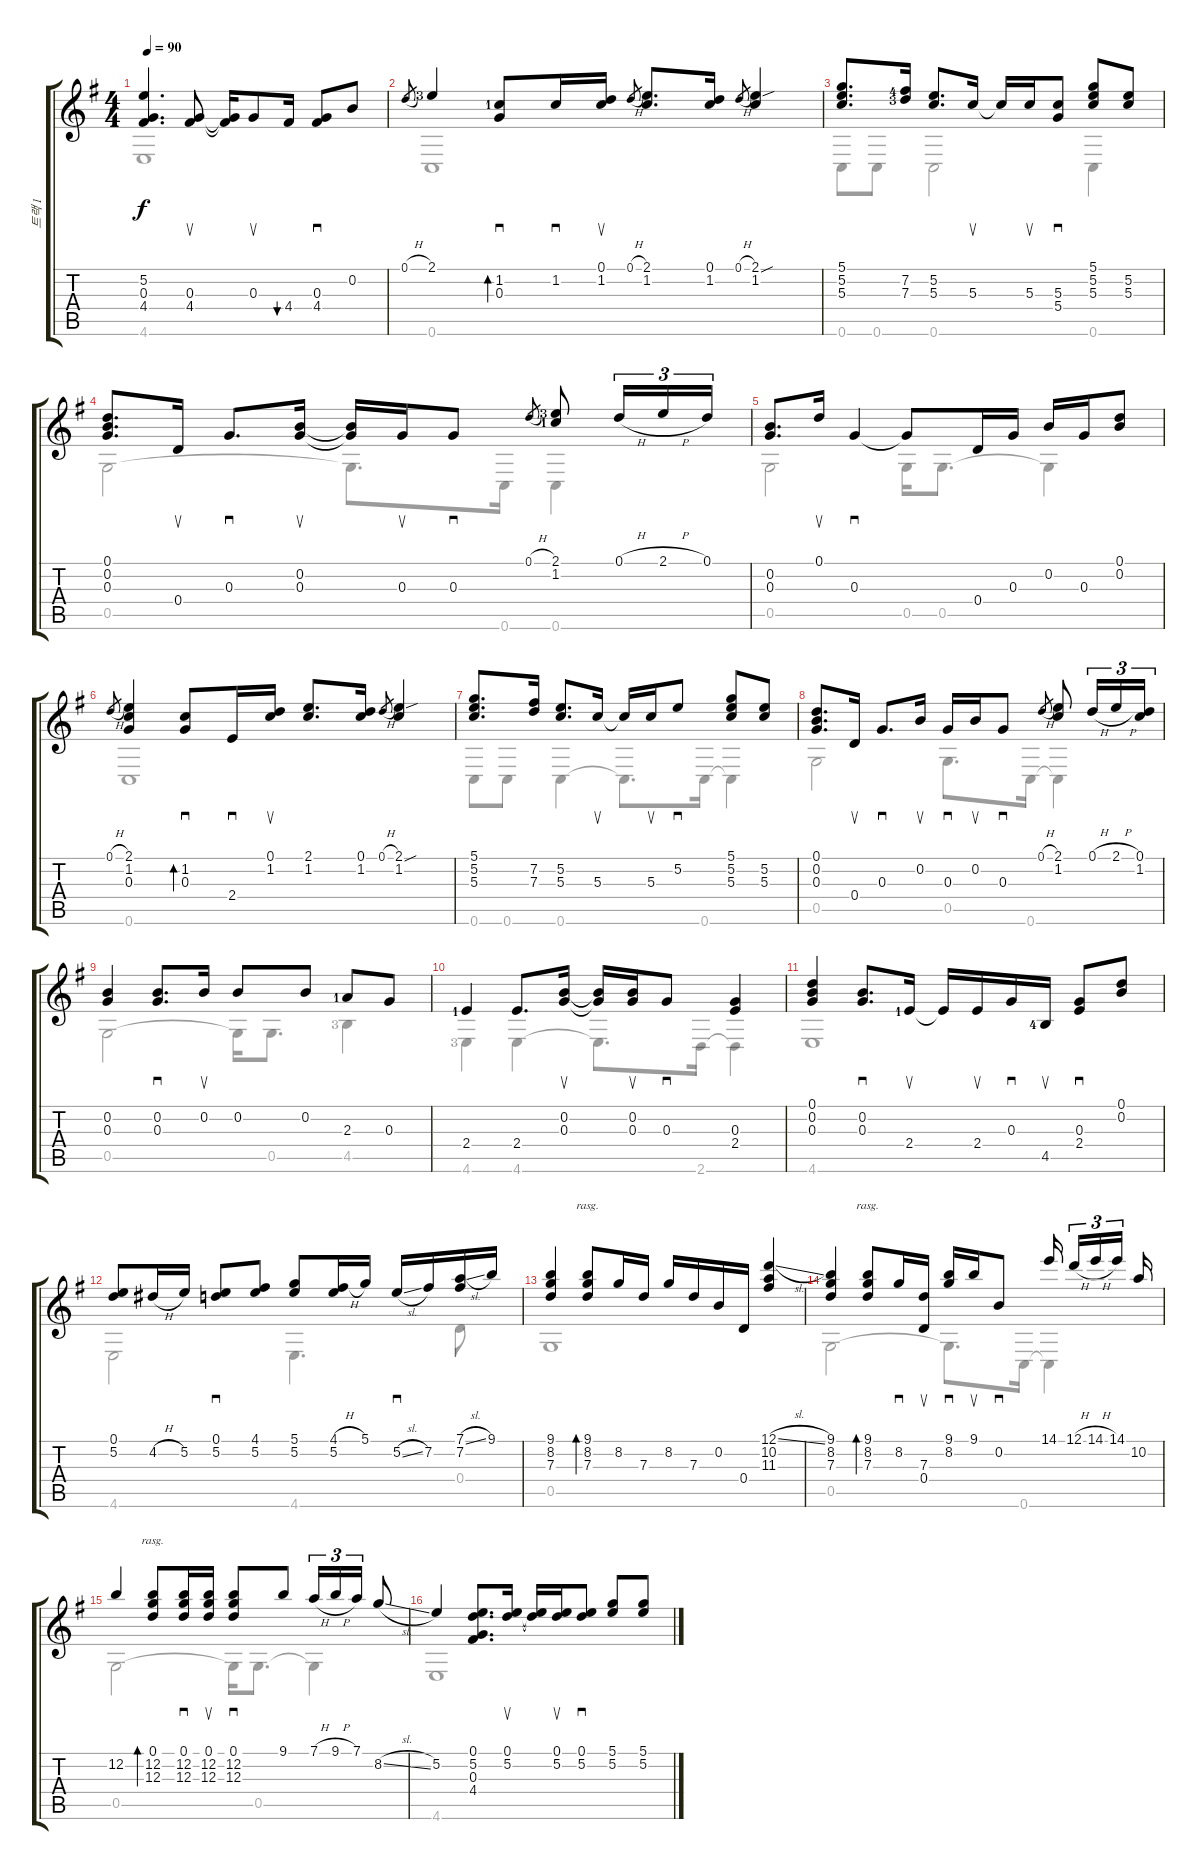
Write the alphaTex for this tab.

\track ("트랙 1" "트랙 1") {instrument acousticguitarsteel}
\staff {score tabs}
\tuning (D4 B3 G3 D3 G2 C2) {hide}
\voice
\ts (4 4)
\tempo 90
\clef g2
\ks g
(5.2 0.3 4.4).4{d dy f} (0.3 4.4).8{su} (0.3{t} 4.4{t}).16 0.3.8{su} 4.4.16{bu 60} (0.3 4.4).8{sd} 0.2.8 |
0.1{h}.8{gr} 2.1{lf 4}.4 (1.2{lf 2} 0.3).8{sd bd 60} 1.2.16{sd} (0.1 1.2).16{su} 0.1{h}.8{gr} (2.1 1.2).8{d} (0.1 1.2).16 0.1{h}.8{gr} (2.1{sou} 1.2).4 |
(5.1 5.2 5.3).8{d} (7.2{lf 5} 7.3{lf 4}).16 (5.2 5.3).8{d} 5.3.16{su} 5.3{t}.16 5.3.16{su} (5.3 5.4).8{sd} (5.1 5.2 5.3).8 (5.2 5.3).8 |
(0.1 0.2 0.3).8{d} 0.4.16{su} 0.3.8{d sd} (0.2 0.3).16{su} (0.2{t} 0.3{t}).16 0.3.16{su} 0.3.8{sd} 0.1{h}.8{gr} (2.1{lf 4} 1.2{lf 2}).8 0.1{h}.16{tu (3 2)} 2.1{h}.16{tu (3 2)} 0.1.16{tu (3 2)} |
(0.2 0.3).8{d} 0.1.16{su} 0.3.4{sd} 0.3{t}.8 0.4.16 0.3.16 0.2.16 0.3.16 (0.1 0.2).8 |
0.1{h}.8{gr} (2.1 1.2 0.3).4 (1.2 0.3).8{sd bd 60} 2.4.16{sd} (0.1 1.2).16{su} (2.1 1.2).8{d} (0.1 1.2).16 0.1{h}.8{gr} (2.1{sou} 1.2).4 |
(5.1 5.2 5.3).8{d} (7.2 7.3).16 (5.2 5.3).8{d} 5.3.16{su} 5.3{t}.16 5.3.16{su} 5.2.8{sd} (5.1 5.2 5.3).8 (5.2 5.3).8 |
(0.1 0.2 0.3).8{d} 0.4.16{su} 0.3.8{d sd} 0.2.16{su} 0.3.16{sd} 0.2.16{su} 0.3.8{sd} 0.1{h}.8{gr} (2.1 1.2).8 0.1{h}.16{tu (3 2)} 2.1{h}.16{tu (3 2)} (0.1 1.2).16{tu (3 2)} |
(0.2 0.3).4 (0.2 0.3).8{d sd} 0.2.16{su} 0.2.8 0.2.8 2.3{lf 2}.8 0.3.8 |
2.4{lf 2}.4 2.4.8{d} (0.2 0.3).16{su} (0.2{t} 0.3{t}).16 (0.2 0.3).16{su} 0.3.8{sd} (0.3 2.4).4 |
(0.1 0.2 0.3).4 (0.2 0.3).8{d sd} 2.4{lf 2}.16{su} 2.4{t}.16 2.4.16{su} 0.3.16{sd} 4.5{lf 5}.16{su} (0.3 2.4).8{sd} (0.1 0.2).8 |
(0.1 5.2).8 4.2{h}.16 5.2.16 (0.1 5.2).8{sd} (4.1 5.2).8 (5.1 5.2).8 (4.1{h} 5.2).16 5.1.16 5.2{sl}.16{sd} 7.2.16 (7.1{sl} 7.2).16 9.1.16 |
(9.1 8.2 7.3).4 (9.1 8.2 7.3).8{bd 240 rasg ii} 8.2.16 7.3.16 8.2.16 7.3.16 0.2.16 0.4.16 (12.1{sl} 10.2 11.3).4 |
(9.1 8.2 7.3).4 (9.1 8.2 7.3).8{bd 240 rasg ii} 8.2.16{sd} (7.3 0.4).16{su} (9.1 8.2).16{sd} 9.1.16{su} 0.2.8{sd} 14.1.16{beam splitsecondary} 12.1{h}.16{tu (3 2)} 14.1{h}.16{tu (3 2)} 14.1.16{tu (3 2) beam splitsecondary} 10.2.16 |
12.2.4 (0.1 12.2 12.3).8{bd 240 rasg ii} (0.1 12.2 12.3).16{sd} (0.1 12.2 12.3).16{su} (0.1 12.2 12.3).8{sd} 9.1.8 7.1{h}.16{tu (3 2)} 9.1{h}.16{tu (3 2)} 7.1.16{tu (3 2)} 8.2{sl}.8 |
5.2.4 (0.1 5.2 0.3 4.4).8{d} (0.1 5.2).16{su} (0.1{t} 5.2{t}).16 (0.1 5.2).16{su} (0.1 5.2).8{sd} (5.1 5.2).8 (5.1 5.2).8
\voice
\clef g2
\ottava regular
\simile none
\ks g
4.6.1{dy f} |
0.6.1 |
0.6.8 0.6.8 0.6.2 0.6.4 |
0.5.2 0.5{t}.8{d} 0.6.16 0.6.4 |
0.5.2 0.5.16 0.5.8{d} 0.5{t}.4 |
0.6.1 |
0.6.8 0.6.8 0.6.4 0.6{t}.8{d} 0.6.16 0.6{t}.4 |
0.5.2 0.5.8{d} 0.6.16 0.6{t}.4 |
0.5.2 0.5{t}.16 0.5.8{d} 4.5{lf 4}.4 |
4.6{lf 4}.4 4.6.4 4.6{t}.8{d} 2.6.16 2.6{t}.4 |
4.6.1 |
4.6.2 4.6.4{d} 0.4.8 |
0.5.1 |
0.5.2 0.5{t}.8{d} 0.6.16 0.6{t}.4 |
0.5.2 0.5{t}.16 0.5.8{d} 0.5{t}.4 |
4.6.1
